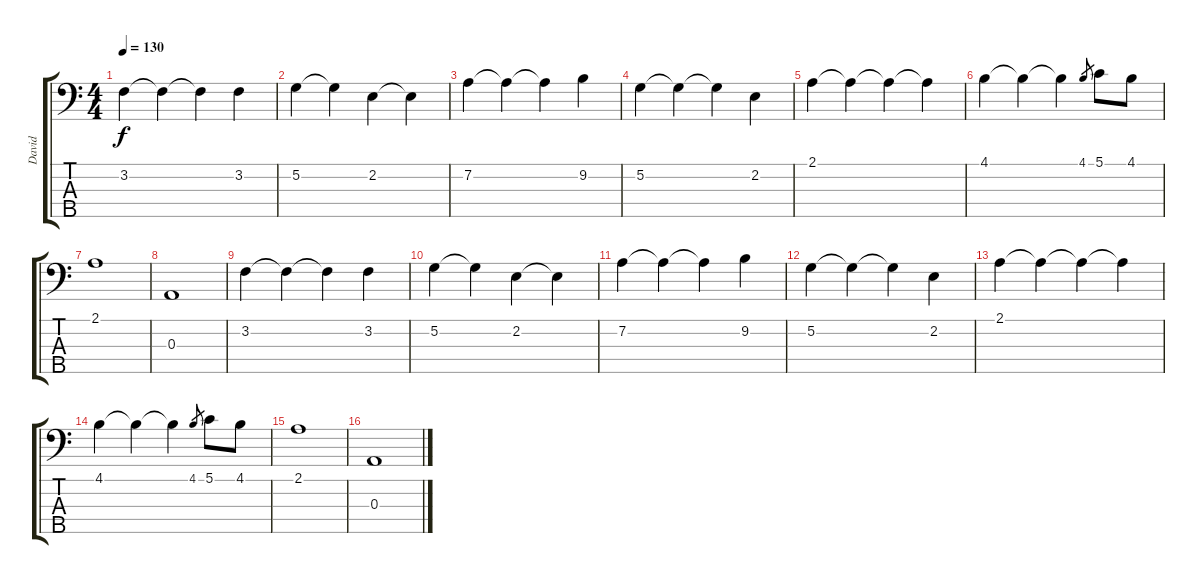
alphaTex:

\track ("David" "David") {instrument fretlessbass}
\staff {score tabs}
\tuning (G2 D2 A1 E1 B0) {hide}
\ts (4 4)
\tempo 130
\clef f4
\ks c
3.2.4{dy f} 3.2{t}.4 3.2{t}.4 3.2.4 |
5.2.4 5.2{t}.4 2.2.4 2.2{t}.4 |
7.2.4 7.2{t}.4 7.2{t}.4 9.2.4 |
5.2.4 5.2{t}.4 5.2{t}.4 2.2.4 |
2.1.4 2.1{t}.4 2.1{t}.4 2.1{t}.4 |
4.1.4 4.1{t}.4 4.1{t}.4 4.1.8{gr} 5.1.8 4.1.8 |
2.1.1 |
0.3.1 |
3.2.4 3.2{t}.4 3.2{t}.4 3.2.4 |
5.2.4 5.2{t}.4 2.2.4 2.2{t}.4 |
7.2.4 7.2{t}.4 7.2{t}.4 9.2.4 |
5.2.4 5.2{t}.4 5.2{t}.4 2.2.4 |
2.1.4 2.1{t}.4 2.1{t}.4 2.1{t}.4 |
4.1.4 4.1{t}.4 4.1{t}.4 4.1.8{gr} 5.1.8 4.1.8 |
2.1.1 |
0.3.1
